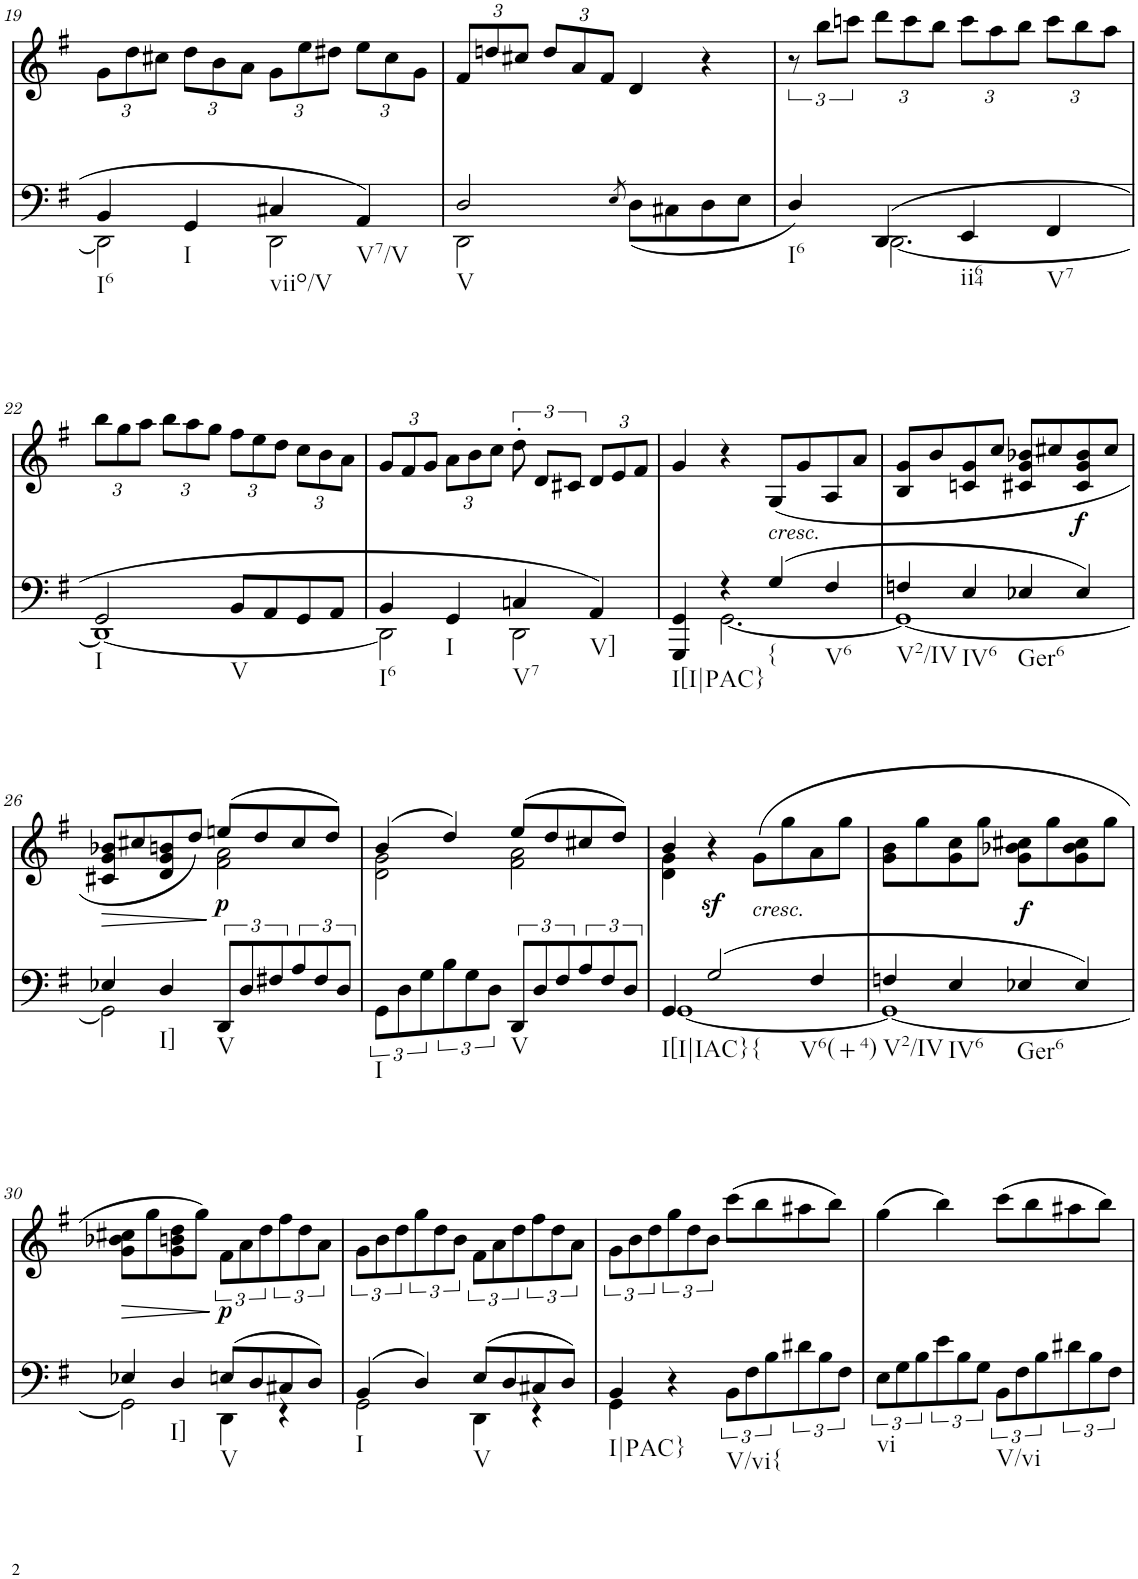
**kern	**kern	**text	**dynam
*part2	*part1	*part1	*part1
*staff2	*staff1	*staff1	*staff1
*I"piano	*I"piano	*	*
*I'Pno	*I'Pno	*	*
!!LO:PB:g=z
*clefF4	*clefG2	*	*
*k[f#]	*k[f#]	*	*
*G:	*G:	*	*
*M2/2	*M2/2	*	*
*met(c|)	*met(c|)	*	*
=19	=19	=19	=19
*^	*	*	*
*	*	*Xbrackettup	*	*
!LO:TX:b:t=I6	!	!	!	!
4BB/	2DD\]	12g\L	.	.
.	.	12dd\	.	.
.	.	12cc#X\J	.	.
!LO:TX:b:t=I	!	!	!	!
4GG/	.	12dd\L	.	.
.	.	12b\	.	.
.	.	12a\J	.	.
!LO:TX:b:t=viio/V	!	!	!	!
4C#X/	2DD\	12g\L	.	.
.	.	12ee\	.	.
.	.	12dd#X\J	.	.
!LO:TX:b:t=V7/V	!	!	!	!
4AA/	.	12ee\L	.	.
.	.	12cc#\	.	.
.	.	12g\J	.	.
=20	=20	=20	=20	=20
!LO:TX:b:t=V	!	!	!	!
2D/	2DD\	12f#/L	.	.
.	.	12ddn/	.	.
.	.	12cc#X/J	.	.
.	.	12dd/L	.	.
.	.	12a/	.	.
.	.	12f#/J	.	.
8qE/	.	.	.	.
(<8D\L	2ryy	4d/	.	.
8C#X\	.	.	.	.
8D\	.	4r	.	.
8E\J	.	.	.	.
=21	=21	=21	=21	=21
*	*	*brackettup	*	*
!LO:TX:b:t=I6	!	!	!	!
4D/)	4ryy	12r	.	.
.	.	12bb\L	.	.
.	.	12cccn\J	.	.
*	*	*Xbrackettup	*	*
(4DD/	[2.DD\	12ddd\L	.	.
.	.	12ccc\	.	.
.	.	12bb\J	.	.
!LO:TX:b:t=ii64	!	!	!	!
4EE/	.	12ccc\L	.	.
.	.	12aa\	.	.
.	.	12bb\J	.	.
!LO:TX:b:t=V7	!	!	!	!
4FF#/	.	12ccc\L	.	.
.	.	12bb\	.	.
.	.	12aa\J	.	.
!!LO:LB:g=z
=22	=22	=22	=22	=22
!LO:TX:b:t=I	!	!	!	!
2GG/	1DD_	12bb\L	.	.
.	.	12gg\	.	.
.	.	12aa\J	.	.
.	.	12bb\L	.	.
.	.	12aa\	.	.
.	.	12gg\J	.	.
!LO:TX:b:t=V	!	!	!	!
8BB/L	.	12ff#\L	.	.
.	.	12ee\	.	.
8AA/	.	.	.	.
.	.	12dd\J	.	.
8GG/	.	12cc\L	.	.
.	.	12b\	.	.
8AA/J	.	.	.	.
.	.	12a\J	.	.
=23	=23	=23	=23	=23
!LO:TX:b:t=I6	!	!	!	!
4BB/	2DD\]	12g/L	.	.
.	.	12f#/	.	.
.	.	12g/J	.	.
!LO:TX:b:t=I	!	!	!	!
4GG/	.	12a\L	.	.
.	.	12b\	.	.
.	.	12cc\J	.	.
*	*	*brackettup	*	*
!LO:TX:b:t=V7	!	!	!	!
4Cn/	2DD\	12dd'\	.	.
.	.	12d/L	.	.
.	.	12c#X/J	.	.
*	*	*Xbrackettup	*	*
!LO:TX:b:t=V]	!	!	!	!
4AA/)	.	12d/L	.	.
.	.	12e/	.	.
.	.	12f#/J	.	.
=24	=24	=24	=24	=24
!LO:TX:b:t=I[I|PAC}	!	!	!	!
4GGG/ 4GG/	4ryy	4g/	.	.
4r	[2.GG\	4r	.	.
!	!	!LO:TX:b:i:t=cresc.	!	!
!LO:TX:b:t={	!	!	!	!
!	!	!	!LO:LY:b	!
(4G/	.	(8G/L	p	.
!	!	!	!LO:LY:b	!
.	.	8g/	<	.
!LO:TX:b:t=V6	!	!	!	!
4F#/	.	8A/	.	.
.	.	8a/J	.	.
=25	=25	=25	=25	=25
!LO:TX:b:t=V2/IV	!	!	!	!
4Fn/	1GG_	8B/ 8g/L	.	.
.	.	8b/	.	.
!LO:TX:b:t=IV6	!	!	!	!
4E/	.	8cn/ 8g/	.	.
.	.	8cc/J	.	.
!LO:TX:b:t=Ger6	!	!	!	!
4E-X/	.	8c#X/ 8g/ 8b-X/L	.	.
.	.	8cc#X/	.	.
!	!	!	!LO:LY:b	!LO:DY:b
4E-/)	.	8c#/ 8g/ 8b-/	f	f
.	.	8cc#/J	.	.
!!LO:LB:g=z
=26	=26	=26	=26	=26
!	!	!	!	!LO:HP:b
*	*	*^	*	*
4E-X/	2GG\]	8c#X/ 8g/ 8b-X/L	2ryy	.	>
.	.	8cc#X/	.	.	.
!LO:TX:b:t=I]	!	!	!	!	!
4D/	.	8d/ 8g/ 8bn/	.	.	.
.	.	8dd/J)	.	.	.
!LO:TX:b:t=V	!	!	!	!	!
!	!	!	!	!LO:LY:b	!LO:DY:n=1:b
12DD/L	2ryy	(8een/L	2f#\ 2a\	] p	] p
12D/	.	.	.	.	.
.	.	8dd/	.	.	.
12F#X/	.	.	.	.	.
12A/	.	8cc#/	.	.	.
12F#/	.	.	.	.	.
.	.	8dd/J)	.	.	.
12D/J	.	.	.	.	.
*v	*v	*	*	*	*
=27	=27	=27	=27	=27
!LO:TX:b:t=I	!	!	!	!
12GG\L	(4b/	2d\ 2g\	.	.
12D\	.	.	.	.
12G\	.	.	.	.
12B\	4dd/)	.	.	.
12G\	.	.	.	.
12D\J	.	.	.	.
!LO:TX:b:t=V	!	!	!	!
12DD/L	(8ee/L	2f#\ 2a\	.	.
12D/	.	.	.	.
.	8dd/	.	.	.
12F#/	.	.	.	.
12A/	8cc#X/	.	.	.
12F#/	.	.	.	.
.	8dd/J)	.	.	.
12D/J	.	.	.	.
=28	=28	=28	=28	=28
*^	*	*	*	*
!LO:TX:b:t=I[I|IAC}	!	!	!	!	!
4GG/	[1GG	4b/	4d\ 4g\	.	.
!LO:TX:b:t={	!	!	!	!	!
!	!	!	!	!	!LO:DY:b
(2G/	.	4r	2.ryy	.	sf
!	!	!LO:TX:b:i:t=cresc.	!	!	!
.	.	(>8g\L	.	.	.
.	.	8gg\	.	.	.
!LO:TX:b:t=V6(+4)	!	!	!	!	!
4F#/	.	8a\	.	.	.
.	.	8gg\J	.	.	.
*	*	*v	*v	*	*
=29	=29	=29	=29	=29
!LO:TX:b:t=V2/IV	!	!	!	!
4Fn/	1GG_	8g\ 8b\L	.	.
.	.	8gg\	.	.
!LO:TX:b:t=IV6	!	!	!	!
4E/	.	8g\ 8cc\	.	.
.	.	8gg\J	.	.
!LO:TX:b:t=Ger6	!	!	!	!
!	!	!	!	!LO:DY:b
4E-X/	.	8g\ 8b-X\ 8cc#X\L	.	f
!	!	!	!LO:LY:b	!
.	.	8gg\	f	.
4E-/)	.	8g\ 8b-\ 8cc#\	.	.
.	.	8gg\J	.	.
!!LO:LB:g=z
=30	=30	=30	=30	=30
!	!	!	!LO:LY:b	!LO:HP:b
4E-X/	2GG\]	8g\ 8b-X\ 8cc#X\L	>	>
.	.	8gg\	.	.
!LO:TX:b:t=I]	!	!	!	!
4D/	.	8g\ 8bn\ 8dd\	.	.
.	.	8gg\J)	.	.
*	*	*brackettup	*	*
!LO:TX:b:t=V	!	!	!	!
!	!	!	!LO:LY:b	!LO:DY:n=1:b
(8En/L	4DD\	12f#\L	] p	] p
.	.	12a\	.	.
8D/	.	.	.	.
.	.	12dd\	.	.
8C#X/	4r	12ff#\	.	.
.	.	12dd\	.	.
8D/J)	.	.	.	.
.	.	12a\J	.	.
=31	=31	=31	=31	=31
!LO:TX:b:t=I	!	!	!	!
(4BB/	2GG\	12g\L	.	.
.	.	12b\	.	.
.	.	12dd\	.	.
4D/)	.	12gg\	.	.
.	.	12dd\	.	.
.	.	12b\J	.	.
!LO:TX:b:t=V	!	!	!	!
(8E/L	4DD\	12f#\L	.	.
.	.	12a\	.	.
8D/	.	.	.	.
.	.	12dd\	.	.
8C#X/	4r	12ff#\	.	.
.	.	12dd\	.	.
8D/J)	.	.	.	.
.	.	12a\J	.	.
=32	=32	=32	=32	=32
!LO:TX:b:t=I|PAC}	!	!	!	!
4BB/	4GG\	12g\L	.	.
.	.	12b\	.	.
.	.	12dd\	.	.
4r	2.ryy	12gg\	.	.
.	.	12dd\	.	.
.	.	12b\J	.	.
!LO:TX:b:t=V/vi{	!	!	!	!
12BB\L	.	(8ccc\L	.	.
12F#\	.	.	.	.
.	.	8bb\	.	.
12B\	.	.	.	.
12d#X\	.	8aa#X\	.	.
12B\	.	.	.	.
.	.	8bb\J)	.	.
12F#\J	.	.	.	.
*v	*v	*	*	*
=33	=33	=33	=33
!LO:TX:b:t=vi	!	!	!
12E\L	(4gg\	.	.
12G\	.	.	.
12B\	.	.	.
12e\	4bb\)	.	.
12B\	.	.	.
12G\J	.	.	.
!LO:TX:b:t=V/vi	!	!	!
!	!	!LO:LY:b	!
12BB\L	(8ccc\L	<	.
12F#\	.	.	.
.	8bb\	.	.
12B\	.	.	.
12d#X\	8aa#X\	.	.
12B\	.	.	.
.	8bb\J)	.	.
12F#\J	.	.	.
=	=	=	=
*-	*-	*-	*-
